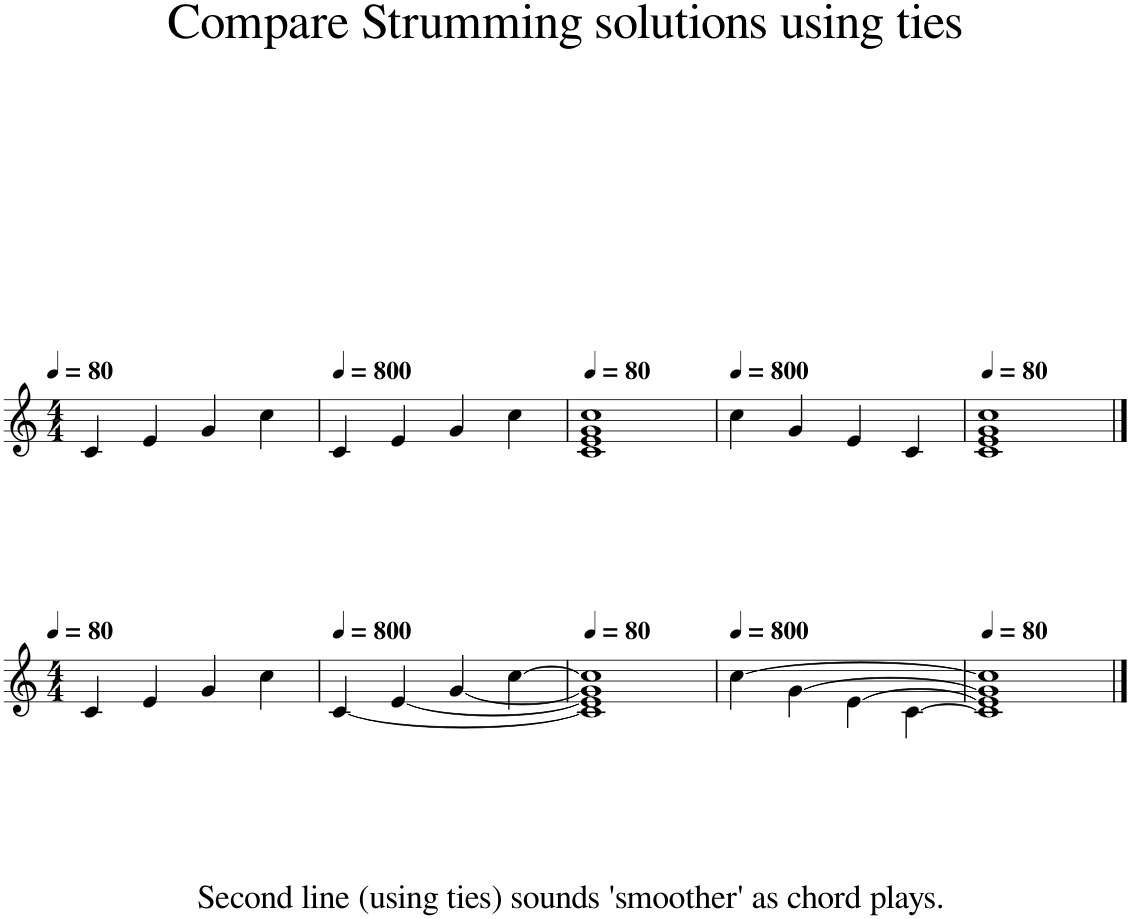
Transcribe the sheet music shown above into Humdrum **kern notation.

**kern
*part1
*staff1
*I"Ukulele
*I'Uk.
*clefG2
*k[]
*M4/4
*MM80
=1
4c/
4e/
4g/
4cc\
=2
*MM800
4c/
4e/
4g/
4cc\
=3
*MM80
1c 1e 1g 1cc
=4
*MM800
4cc\
4g/
4e/
4c/
=5
*MM80
1c 1e 1g 1cc
!!LO:LB:g=z
==6
*M4/4
*MM80
!LO:TX:b:t=Second line (using ties) sounds 'smoother' as chord plays.
4c/
4e/
4g/
4cc\
=7
*MM800
[4c/
[4e/
[4g/
[4cc\
=8
*MM80
1c] 1e] 1g] 1cc]
=9
*MM800
[4cc\
[4g\
[4e\
[4c\
=10
*MM80
1c] 1e] 1g] 1cc]
==
*-
